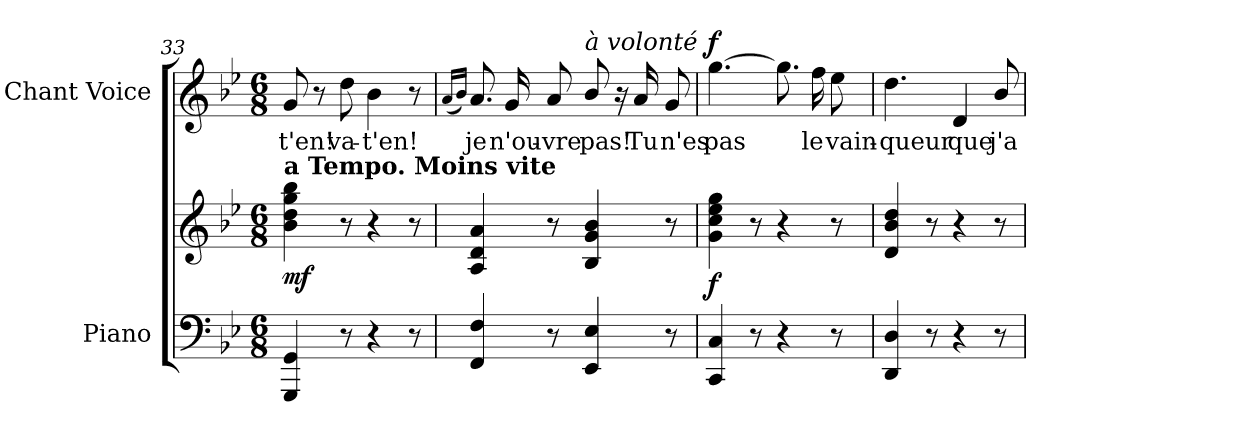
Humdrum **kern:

**kern	**kern	**dynam	**kern	**text	**dynam
*part2	*part2	*part2	*part1	*part1	*part1
*staff3	*staff2	*staff2/3	*staff1	*staff1	*staff1
*I"Piano	*	*	*I"Chant Voice	*	*
*I'Pno	*	*	*	*	*
*clefF4	*clefG2	*	*clefG2	*	*
*k[b-e-]	*k[b-e-]	*	*k[b-e-]	*	*
*M6/8	*M6/8	*	*M6/8	*	*
=33	=33	=33	=33	=33	=33
!	!LO:TX:a:B:t=a Tempo. Moins vite	!	!	!	!
!	!	!LO:DY:b	!	!	!
4GGG/ 4GG/	4b-\ 4dd\ 4gg\ 4bb-\	mf	8g/	-t'en!	.
.	.	.	8r	.	.
8r	8r	.	8dd\	va-	.
4r	4r	.	4b-\	-t'en!	.
8r	8r	.	8r	.	.
=34	=34	=34	=34	=34	=34
.	.	.	(16qa/LL	.	.
.	.	.	16qb-/JJ)	.	.
4FF/ 4F/	4A/ 4d/ 4a/	.	8.a/	je	.
.	.	.	16g/	n'ou-	.
8r	8r	.	8a/	-vre	.
!	!	!	!LO:TX:i:t=à volonté	!	!
4EE-/ 4E-/	4B-/ 4g/ 4b-/	.	8b-/	pas!	.
.	.	.	16r	.	.
.	.	.	16a/	Tu	.
8r	8r	.	8g/	n'es	.
=35	=35	=35	=35	=35	=35
!	!	!LO:DY:b	!	!	!LO:DY:a
4CC/ 4C/	4g\ 4cc\ 4ee-\ 4gg\	f	[4.gg\	pas	f
8r	8r	.	.	.	.
4r	4r	.	8.gg\]	.	.
.	.	.	16ff\	le	.
8r	8r	.	8ee-\	vain-	.
=36	=36	=36	=36	=36	=36
4DD/ 4D/	4d/ 4b-/ 4dd/	.	4.dd\	-queur	.
8r	8r	.	.	.	.
4r	4r	.	4d/	que	.
8r	8r	.	8b-/	j'a-	.
=	=	=	=	=	=
*-	*-	*-	*-	*-	*-
